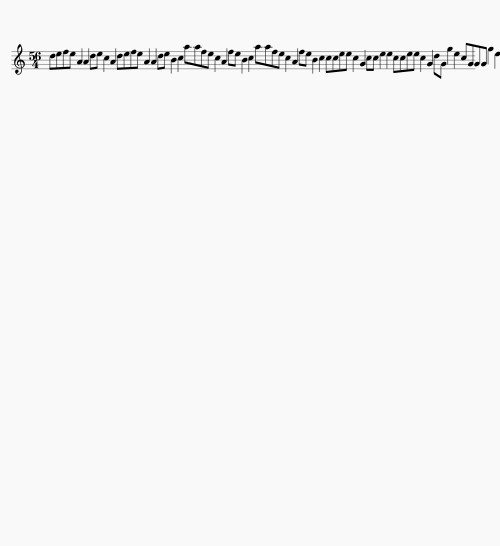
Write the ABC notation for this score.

X:1
L:1/8
M:56/4
I:linebreak $
K:C
V:1 treble
V:1
 defe A2 A2 de c2 A2 defe A2 A2 de B2 c2 aafe c2 A2 fe B2 c2 aafe c2 A2 fe B2 c2 ccee c2 G2 cc e2 e2 ccee c2 G2 dG g2 e2 cGGG g2 e2 cG g2 e2 cGGG B2 c2 cG G2 c2 |] %1
